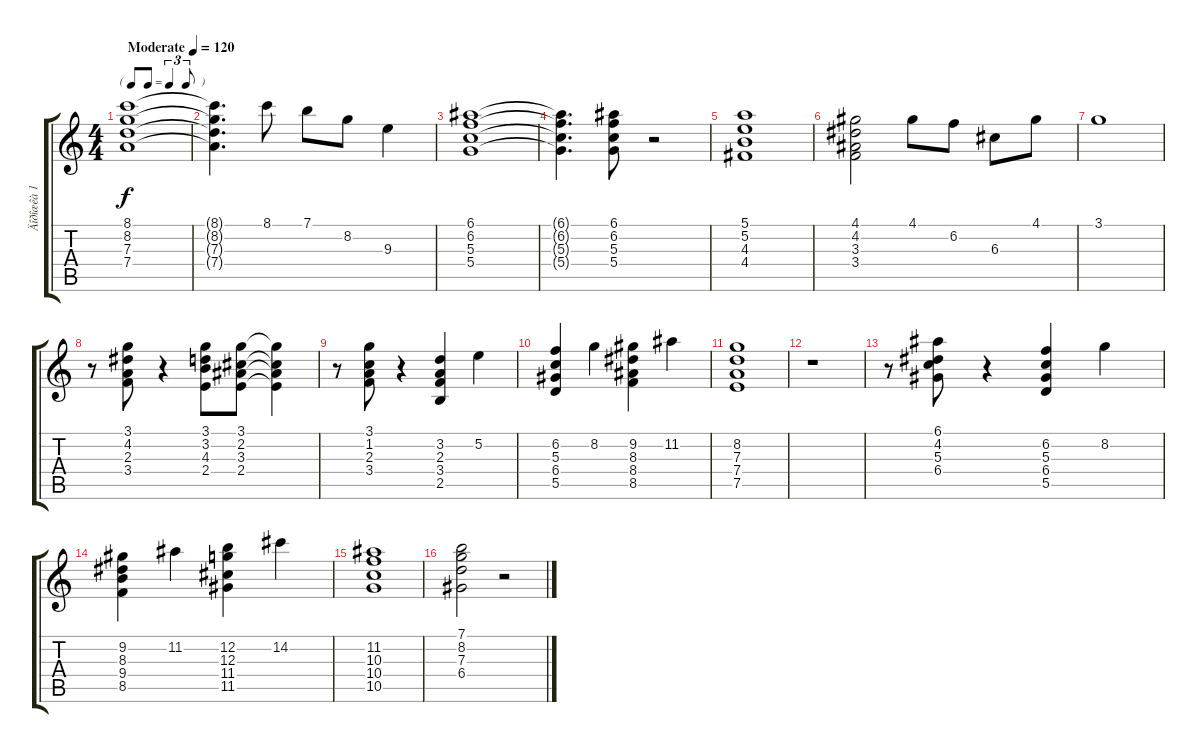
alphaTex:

\track ("Äîðîæêà 1" "Äîðîæêà 1") {instrument acousticguitarsteel}
\staff {score tabs}
\tuning (E4 B3 G3 D3 A2 E2) {hide}
\ts (4 4)
\tf triplet8th
\tempo (120 "Moderate")
\clef g2
\ks c
(8.1 8.2 7.3 7.4).1{dy f instrument acousticguitarsteel} |
(8.1{t} 8.2{t} 7.3{t} 7.4{t}).4{d} 8.1.8 7.1.8 8.2.8 9.3.4 |
(6.1 6.2 5.3 5.4).1 |
(6.1{t} 6.2{t} 5.3{t} 5.4{t}).4{d} (6.1 6.2 5.3 5.4).8 r.2 |
(5.1 5.2 4.3 4.4).1 |
(4.1 4.2 3.3 3.4).2 4.1.8 6.2.8 6.3.8 4.1.8 |
3.1.1 |
r.8 (3.1 4.2 2.3 3.4).8 r.4 (3.1 3.2 4.3 2.4).8 (3.1 2.2 3.3 2.4).8 (3.1{t} 2.2{t} 3.3{t} 2.4{t}).4 |
r.8 (3.1 1.2 2.3 3.4).8 r.4 (3.2 2.3 3.4 2.5).4 5.2.4 |
(6.2 5.3 6.4 5.5).4 8.2.4 (9.2 8.3 8.4 8.5).4 11.2.4 |
(8.2 7.3 7.4 7.5).1 |
r.1 |
r.8 (6.1 4.2 5.3 6.4).8 r.4 (6.2 5.3 6.4 5.5).4 8.2.4 |
(9.2 8.3 9.4 8.5).4 11.2.4 (12.2 12.3 11.4 11.5).4 14.2.4 |
(11.2 10.3 10.4 10.5).1 |
(7.1 8.2 7.3 6.4).2 r.2
